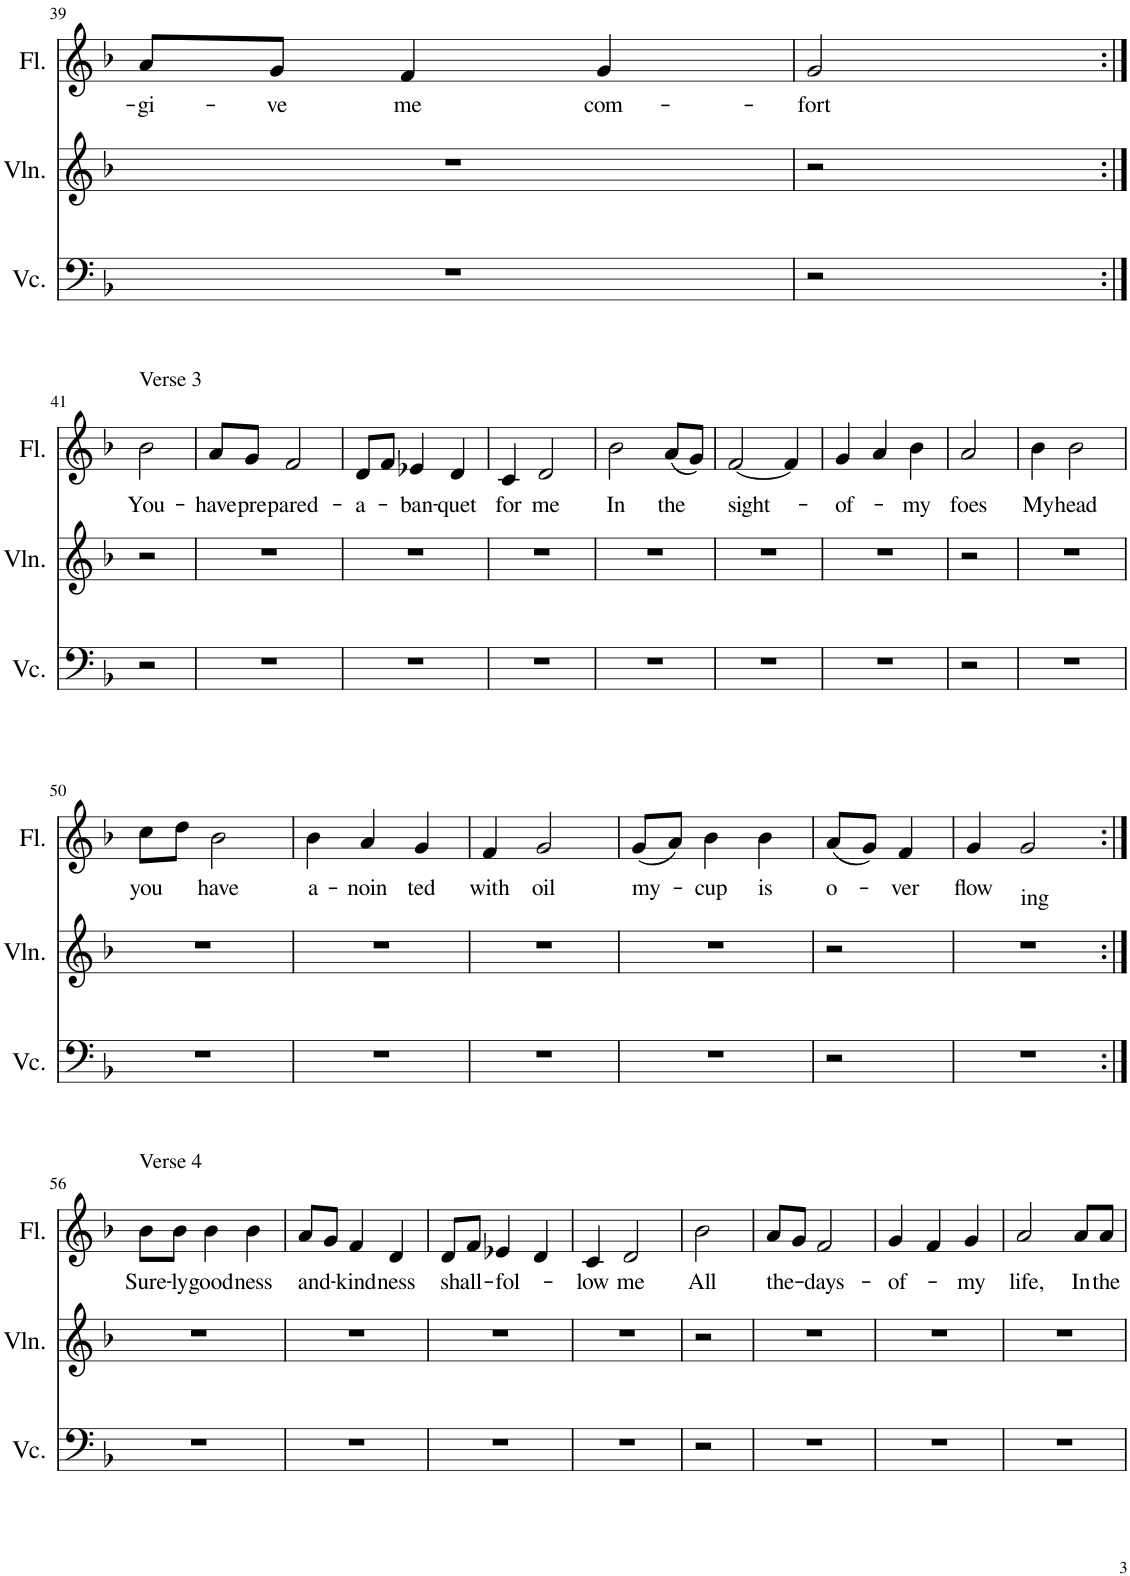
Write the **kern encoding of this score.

**kern	**kern	**kern	**text
*part3	*part2	*part1	*part1
*staff3	*staff2	*staff1	*staff1
*I"Violoncello	*I"Violin	*I"Flute	*
*I'Vc.	*I'Vln.	*I'Fl.	*
!!LO:PB:g=z
*clefF4	*clefG2	*clefG2	*
*k[b-]	*k[b-]	*k[b-]	*
*M3/4	*M3/4	*M3/4	*
=39	=39	=39	=39
!	!	!	!LO:LY:b
2.r	2.r	8a/L	-gi-
!	!	!	!LO:LY:b
.	.	8g/J	ve
!	!	!	!LO:LY:b
.	.	4f/	-me
!	!	!	!LO:LY:b
.	.	4g/	com-
=40	=40	=40	=40
!	!	!	!LO:LY:b
2r	2r	2g/	-fort
!!LO:LB:g=z
=41:|!	=41:|!	=41:|!	=41:|!
!	!	!LO:TX:a:t=Verse 3	!
!	!	!	!LO:LY:b
2r	2r	2b-\	You-
=42	=42	=42	=42
!	!	!	!LO:LY:b
2.r	2.r	8a/L	have
!	!	!	!LO:LY:b
.	.	8g/J	pre
!	!	!	!LO:LY:b
.	.	2f/	pared-
=43	=43	=43	=43
!	!	!	!LO:LY:b
2.r	2.r	8d/L	-a-
.	.	8f/J	.
!	!	!	!LO:LY:b
.	.	4e-X/	-ban-
!	!	!	!LO:LY:b
.	.	4d/	-quet
=44	=44	=44	=44
!	!	!	!LO:LY:b
2.r	2.r	4c/	for
!	!	!	!LO:LY:b
.	.	2d/	me
=45	=45	=45	=45
!	!	!	!LO:LY:b
2.r	2.r	2b-\	In
!	!	!	!LO:LY:b
.	.	(8a/L	the
.	.	8g/J)	.
=46	=46	=46	=46
!	!	!	!LO:LY:b
2.r	2.r	[2f/	sight-
.	.	4f/]	.
=47	=47	=47	=47
!	!	!	!LO:LY:b
2.r	2.r	4g/	-of-
.	.	4a/	.
!	!	!	!LO:LY:b
.	.	4b-\	-my
=48	=48	=48	=48
!	!	!	!LO:LY:b
2r	2r	2a/	foes
=49	=49	=49	=49
!	!	!	!LO:LY:b
2.r	2.r	4b-\	My
!	!	!	!LO:LY:b
.	.	2b-\	head
!!LO:LB:g=z
=50	=50	=50	=50
!	!	!	!LO:LY:b
2.r	2.r	8cc\L	you
.	.	8dd\J	.
!	!	!	!LO:LY:b
.	.	2b-\	have
=51	=51	=51	=51
!	!	!	!LO:LY:b
2.r	2.r	4b-\	a-
!	!	!	!LO:LY:b
.	.	4a/	-noin
!	!	!	!LO:LY:b
.	.	4g/	ted
=52	=52	=52	=52
!	!	!	!LO:LY:b
2.r	2.r	4f/	with
!	!	!	!LO:LY:b
.	.	2g/	oil
=53	=53	=53	=53
!	!	!	!LO:LY:b
2.r	2.r	(8g/L	my-
.	.	8a/J)	.
!	!	!	!LO:LY:b
.	.	4b-\	-cup
!	!	!	!LO:LY:b
.	.	4b-\	is
=54	=54	=54	=54
!	!	!	!LO:LY:b
2r	2r	(8a/L	o-
.	.	8g/J)	.
!	!	!	!LO:LY:b
.	.	4f/	ver
=55	=55	=55	=55
!	!	!	!LO:LY:b
2.r	2.r	4g/	-flow
!	!	!	!LO:LY:b
.	.	2g/	ing
!!LO:LB:g=z
=56:|!	=56:|!	=56:|!	=56:|!
!	!	!LO:TX:a:t=Verse 4	!
!	!	!	!LO:LY:b
2.r	2.r	8b-\L	Sure-
!	!	!	!LO:LY:b
.	.	8b-\J	ly
!	!	!	!LO:LY:b
.	.	4b-\	good
!	!	!	!LO:LY:b
.	.	4b-\	ness
=57	=57	=57	=57
!	!	!	!LO:LY:b
2.r	2.r	8a/L	and-
.	.	8g/J	.
!	!	!	!LO:LY:b
.	.	4f/	-kind
!	!	!	!LO:LY:b
.	.	4d/	ness
=58	=58	=58	=58
!	!	!	!LO:LY:b
2.r	2.r	8d/L	shall-
.	.	8f/J	.
!	!	!	!LO:LY:b
.	.	4e-X/	fol-
.	.	4d/	.
=59	=59	=59	=59
!	!	!	!LO:LY:b
2.r	2.r	4c/	-low
!	!	!	!LO:LY:b
.	.	2d/	me
=60	=60	=60	=60
!	!	!	!LO:LY:b
2r	2r	2b-\	All
=61	=61	=61	=61
!	!	!	!LO:LY:b
2.r	2.r	8a/L	the-
.	.	8g/J	.
!	!	!	!LO:LY:b
.	.	2f/	-days-
=62	=62	=62	=62
!	!	!	!LO:LY:b
2.r	2.r	4g/	of-
.	.	4f/	.
!	!	!	!LO:LY:b
.	.	4g/	my
=63	=63	=63	=63
!	!	!	!LO:LY:b
2.r	2.r	2a/	life,
!	!	!	!LO:LY:b
.	.	8a/L	In
!	!	!	!LO:LY:b
.	.	8a/J	the
=	=	=	=
*-	*-	*-	*-
